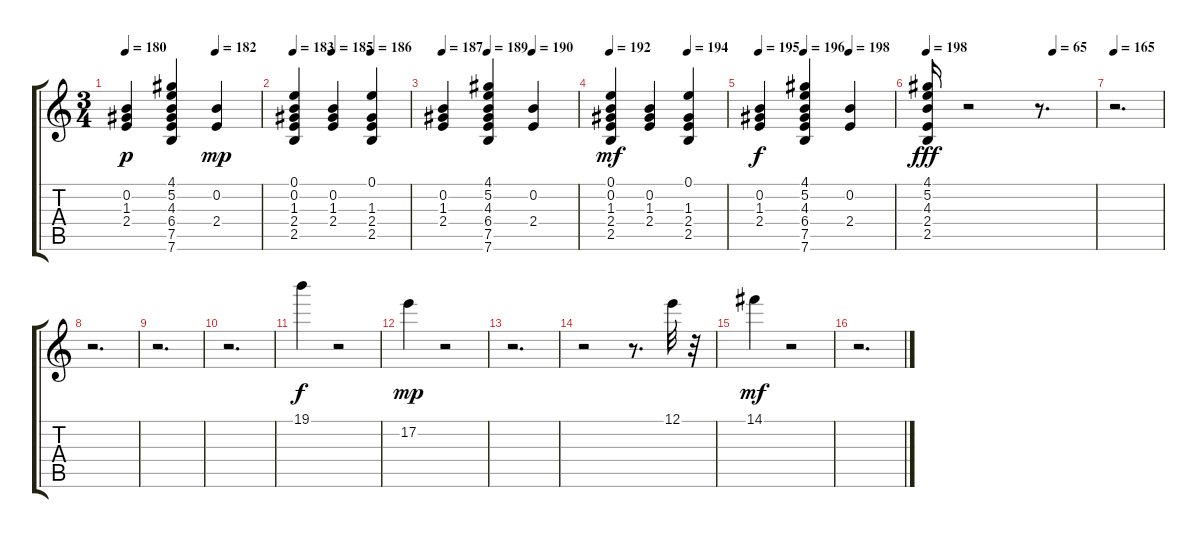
\track "" {instrument acousticguitarnylon}
\staff {score tabs}
\tuning (E4 B3 G3 D3 A2 E2) {hide}
\ts (3 4)
\tempo 180
\tempo (182 0.6666666666666666)
\clef g2
\ks c
(0.2 1.3 2.4).4{dy p} (4.1 5.2 4.3 6.4 7.5 7.6).4 (0.2 2.4).4{dy mp} |
\tempo 183
\tempo (185 0.3333333333333333)
\tempo (186 0.6666666666666666)
(0.1 0.2 1.3 2.4 2.5).4 (0.2 1.3 2.4).4 (0.1 1.3 2.4 2.5).4 |
\tempo 187
\tempo (189 0.3333333333333333)
\tempo (190 0.6666666666666666)
(0.2 1.3 2.4).4 (4.1 5.2 4.3 6.4 7.5 7.6).4 (0.2 2.4).4 |
\tempo 192
\tempo (194 0.6666666666666666)
(0.1 0.2 1.3 2.4 2.5).4{dy mf} (0.2 1.3 2.4).4 (0.1 1.3 2.4 2.5).4 |
\tempo 195
\tempo (196 0.3333333333333333)
\tempo (198 0.6666666666666666)
(0.2 1.3 2.4).4{dy f} (4.1 5.2 4.3 6.4 7.5 7.6).4 (0.2 2.4).4 |
\tempo 198
\tempo (65 0.75)
(4.1 5.2 4.3 2.4 2.5).16{dy fff} r.2 r.8{d} |
\tempo 165
r.2{d} |
r.2{d} |
r.2{d} |
r.2{d} |
19.1.4{dy f volume 14} r.2 |
17.2.4{dy mp} r.2 |
r.2{d} |
r.2 r.8{d} 12.1.32 r.32 |
14.1.4{dy mf} r.2 |
r.2{d}
